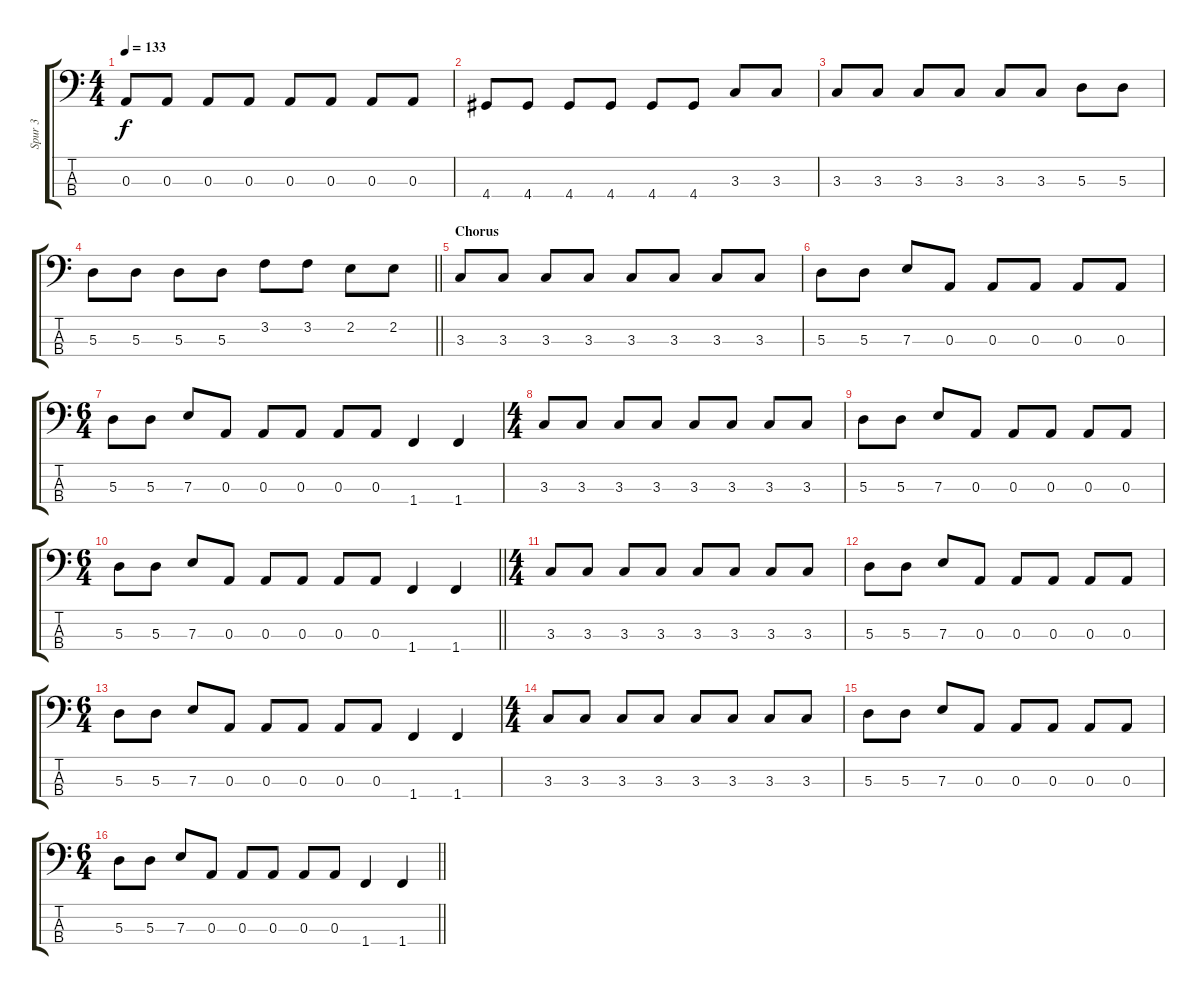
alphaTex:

\track ("Spur 3" "Spur 3") {instrument electricbassfinger}
\staff {score tabs}
\tuning (G2 D2 A1 E1) {hide}
\ts (4 4)
\tempo 133
\clef f4
\ks c
0.3.8{dy f} 0.3.8 0.3.8 0.3.8 0.3.8 0.3.8 0.3.8 0.3.8 |
4.4.8 4.4.8 4.4.8 4.4.8 4.4.8 4.4.8 3.3.8 3.3.8 |
3.3.8 3.3.8 3.3.8 3.3.8 3.3.8 3.3.8 5.3.8 5.3.8 |
\barLineRight lightlight
5.3.8 5.3.8 5.3.8 5.3.8 3.2.8 3.2.8 2.2.8 2.2.8 |
\section ("" "Chorus")
3.3.8 3.3.8 3.3.8 3.3.8 3.3.8 3.3.8 3.3.8 3.3.8 |
5.3.8 5.3.8 7.3.8 0.3.8 0.3.8 0.3.8 0.3.8 0.3.8 |
\ts (6 4)
5.3.8 5.3.8 7.3.8 0.3.8 0.3.8 0.3.8 0.3.8 0.3.8 1.4.4 1.4.4 |
\ts (4 4)
3.3.8 3.3.8 3.3.8 3.3.8 3.3.8 3.3.8 3.3.8 3.3.8 |
5.3.8 5.3.8 7.3.8 0.3.8 0.3.8 0.3.8 0.3.8 0.3.8 |
\ts (6 4)
\barLineRight lightlight
5.3.8 5.3.8 7.3.8 0.3.8 0.3.8 0.3.8 0.3.8 0.3.8 1.4.4 1.4.4 |
\ts (4 4)
3.3.8 3.3.8 3.3.8 3.3.8 3.3.8 3.3.8 3.3.8 3.3.8 |
5.3.8 5.3.8 7.3.8 0.3.8 0.3.8 0.3.8 0.3.8 0.3.8 |
\ts (6 4)
5.3.8 5.3.8 7.3.8 0.3.8 0.3.8 0.3.8 0.3.8 0.3.8 1.4.4 1.4.4 |
\ts (4 4)
3.3.8 3.3.8 3.3.8 3.3.8 3.3.8 3.3.8 3.3.8 3.3.8 |
5.3.8 5.3.8 7.3.8 0.3.8 0.3.8 0.3.8 0.3.8 0.3.8 |
\ts (6 4)
\barLineRight lightlight
5.3.8 5.3.8 7.3.8 0.3.8 0.3.8 0.3.8 0.3.8 0.3.8 1.4.4 1.4.4
